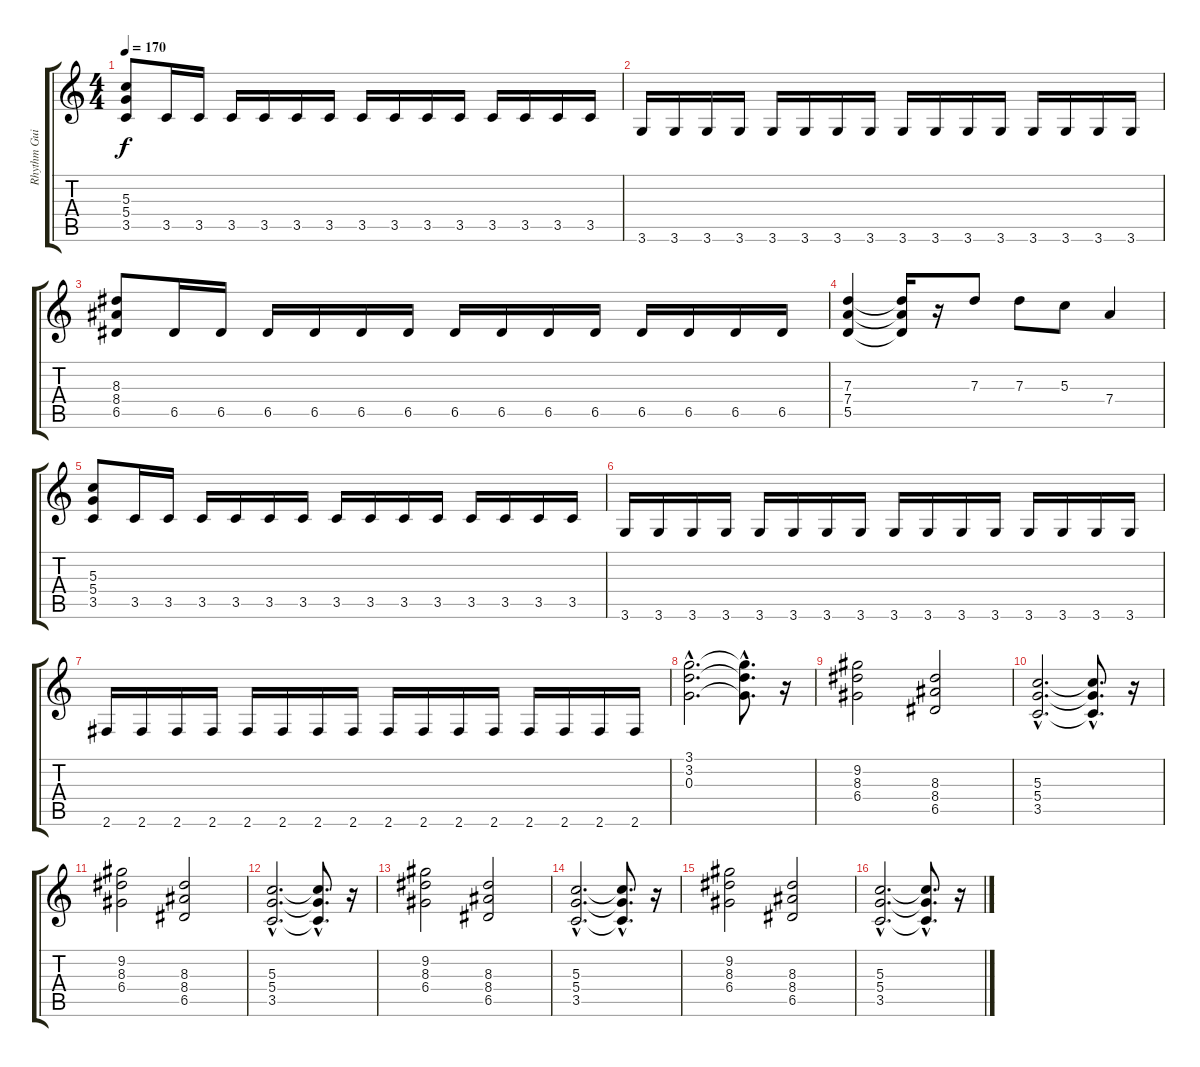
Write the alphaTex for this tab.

\track ("Rhythm Guitar" "Rhythm Gui") {instrument distortionguitar}
\staff {score tabs}
\tuning (E4 B3 G3 D3 A2 E2) {hide}
\ts (4 4)
\tempo 170
\clef g2
\ks c
(5.3 5.4 3.5).8{dy f} 3.5.16 3.5.16 3.5.16 3.5.16 3.5.16 3.5.16 3.5.16 3.5.16 3.5.16 3.5.16 3.5.16 3.5.16 3.5.16 3.5.16 |
3.6.16 3.6.16 3.6.16 3.6.16 3.6.16 3.6.16 3.6.16 3.6.16 3.6.16 3.6.16 3.6.16 3.6.16 3.6.16 3.6.16 3.6.16 3.6.16 |
(8.3 8.4 6.5).8 6.5.16 6.5.16 6.5.16 6.5.16 6.5.16 6.5.16 6.5.16 6.5.16 6.5.16 6.5.16 6.5.16 6.5.16 6.5.16 6.5.16 |
(7.3 7.4 5.5).4 (7.3{t} 7.4{t} 5.5{t}).16 r.16 7.3.8 7.3.8 5.3.8 7.4.4 |
(5.3 5.4 3.5).8 3.5.16 3.5.16 3.5.16 3.5.16 3.5.16 3.5.16 3.5.16 3.5.16 3.5.16 3.5.16 3.5.16 3.5.16 3.5.16 3.5.16 |
3.6.16 3.6.16 3.6.16 3.6.16 3.6.16 3.6.16 3.6.16 3.6.16 3.6.16 3.6.16 3.6.16 3.6.16 3.6.16 3.6.16 3.6.16 3.6.16 |
2.6.16 2.6.16 2.6.16 2.6.16 2.6.16 2.6.16 2.6.16 2.6.16 2.6.16 2.6.16 2.6.16 2.6.16 2.6.16 2.6.16 2.6.16 2.6.16 |
(3.1{hac} 3.2{hac} 0.3{hac}).2{d} (3.1{hac t} 3.2{hac t} 0.3{hac t}).8{d} r.16 |
(9.2 8.3 6.4).2 (8.3 8.4 6.5).2 |
(5.3{hac} 5.4{hac} 3.5{hac}).2{d} (5.3{hac t} 5.4{hac t} 3.5{hac t}).8{d} r.16 |
(9.2 8.3 6.4).2 (8.3 8.4 6.5).2 |
(5.3{hac} 5.4{hac} 3.5{hac}).2{d} (5.3{hac t} 5.4{hac t} 3.5{hac t}).8{d} r.16 |
(9.2 8.3 6.4).2 (8.3 8.4 6.5).2 |
(5.3{hac} 5.4{hac} 3.5{hac}).2{d} (5.3{hac t} 5.4{hac t} 3.5{hac t}).8{d} r.16 |
(9.2 8.3 6.4).2 (8.3 8.4 6.5).2 |
(5.3{hac} 5.4{hac} 3.5{hac}).2{d} (5.3{hac t} 5.4{hac t} 3.5{hac t}).8{d} r.16
